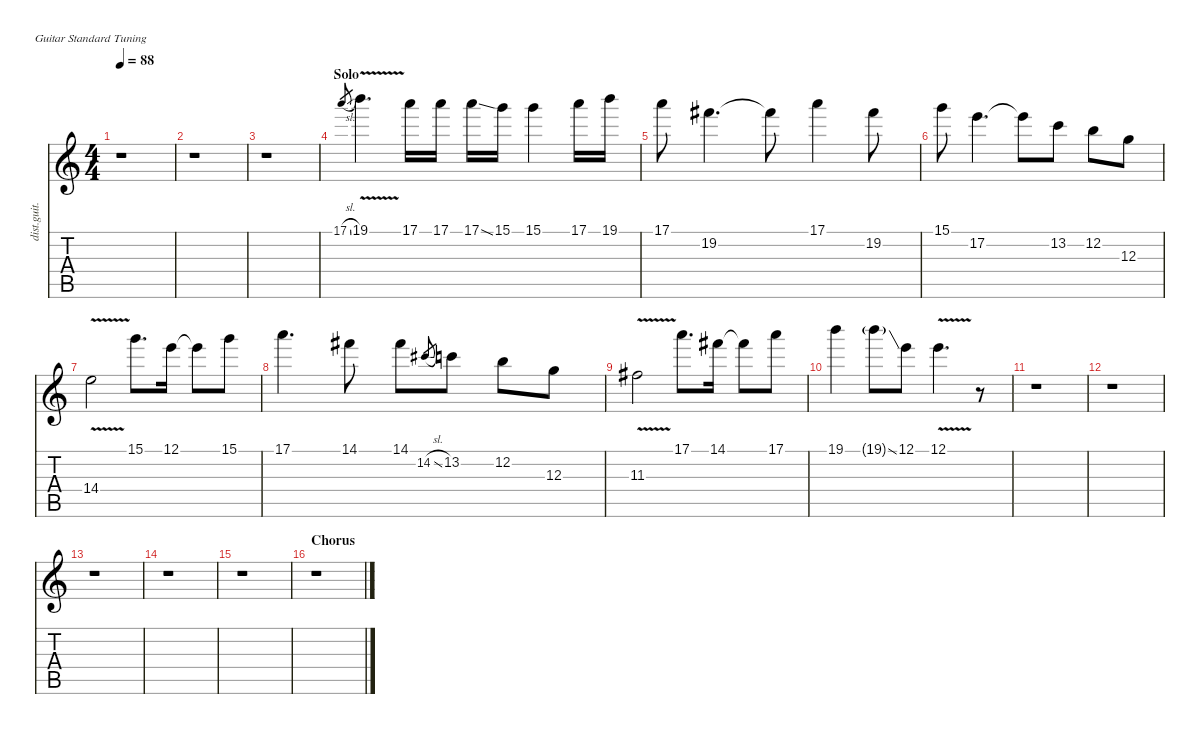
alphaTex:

\defaultSystemsLayout 4
\hideDynamics
\bracketExtendMode nobrackets
\otherSystemsTrackNameOrientation horizontal
\track ("Guitar 3" "dist.guit.") {instrument distortionguitar}
\staff {score tabs}
\tuning (E4 B3 G3 D3 A2 E2)
\ts (4 4)
\tempo 88
\clef g2
\ks c
r.1{dy mf beam Down} |
r.1{beam Down} |
r.1{beam Down} |
\section ("" "Solo")
17.1{sl}.8{gr beam Up} 19.1{v}.4{d dy f beam Down} 17.1.16{beam Down} 17.1.16{beam Down} 17.1{ss}.16{beam Down} 15.1.16{beam Down} 15.1.4{beam Down} 17.1.16{beam Down} 19.1.16{beam Down} |
17.1.8{beam Down} 19.2{acc #}.4{d beam Down} 19.2{t acc #}.8{beam Down} 17.1.4{beam Down} 19.2{acc #}.8{beam Down} |
15.1.8{beam Down} 17.2.4{d beam Down} 17.2{t}.8{beam Down} 13.2.8{beam Down} 12.2.8{beam Down} 12.3.8{beam Down} |
14.4{v}.2{beam Down} 15.1.8{d beam Down} 12.1.16{beam Down} 12.1{t}.8{beam Down} 15.1.8{beam Down} |
17.1.4{d beam Down} 14.1{acc #}.8{beam Down} 14.1{acc #}.8{beam Down} 14.2{sl acc #}.8{gr dy mf beam Up} 13.2.8{dy f beam Down} 12.2.8{beam Down} 12.3.8{beam Down} |
11.3{v acc #}.2{beam Down} 17.1.8{d beam Down} 14.1{acc #}.16{beam Down} 14.1{t acc #}.8{beam Down} 17.1.8{beam Down} |
19.1.4{beam Down} 19.1{ss g}.8{dy mp beam Down} 12.1.8{dy f beam Down} 12.1{v}.4{d beam Down} r.8{beam Down} |
r.1{beam Down} |
r.1{beam Down} |
r.1{beam Down} |
r.1{beam Down} |
r.1{beam Down} |
\section ("" "Chorus")
r.1{beam Down}
